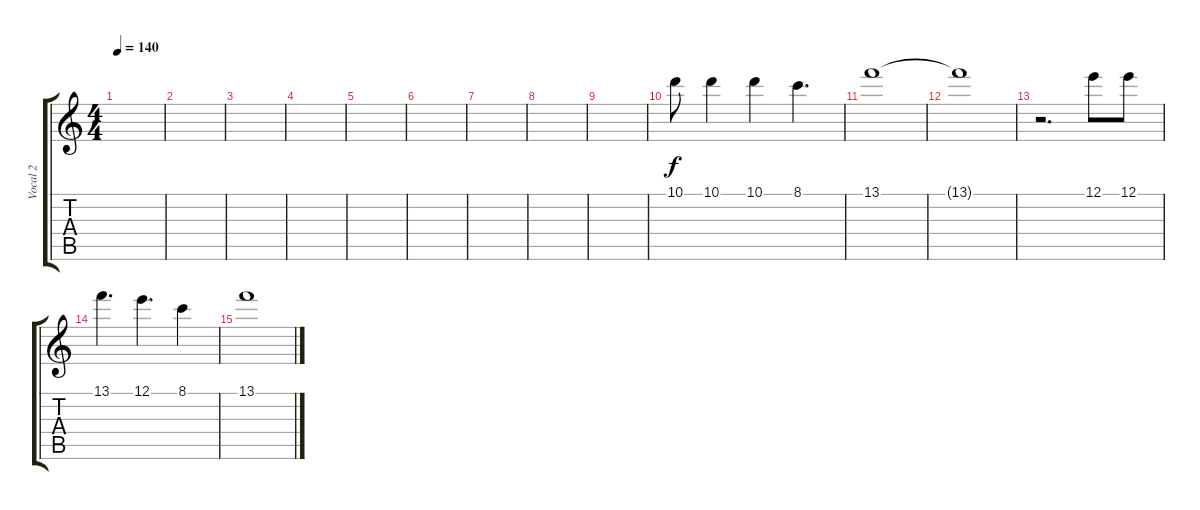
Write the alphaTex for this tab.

\track ("Vocal 2" "Vocal 2") {instrument acousticguitarnylon}
\staff {score tabs}
\tuning (E4 B3 G3 D3 A2 E2) {hide}
\ts (4 4)
\tempo 140
\clef g2
\ks c
|
|
|
|
|
|
|
|
|
10.1.8 10.1.4 10.1.4 8.1.4{d} |
13.1.1 |
13.1{t}.1 |
r.2{d} 12.1.8 12.1.8 |
13.1.4{d} 12.1.4{d} 8.1.4 |
13.1.1
